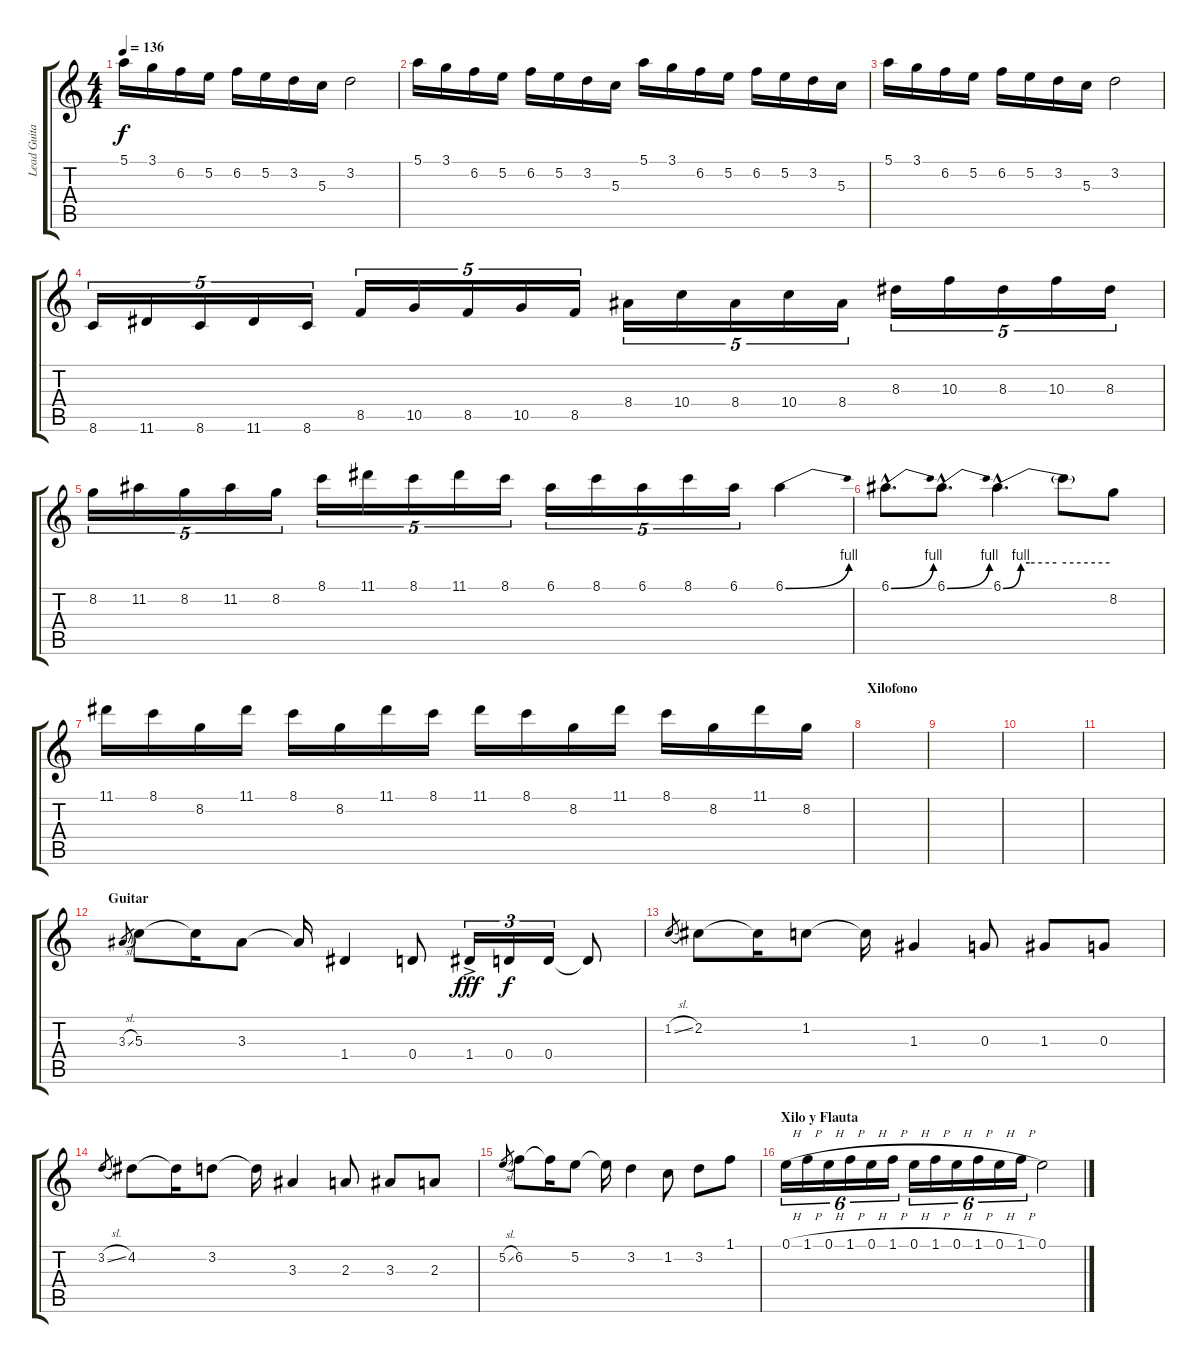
\track ("Lead Guitar" "Lead Guita") {instrument distortionguitar}
\staff {score tabs}
\tuning (E4 B3 G3 D3 A2 E2) {hide}
\ts (4 4)
\tempo 136
\clef g2
\ks c
5.1.16{dy f} 3.1.16 6.2.16 5.2.16 6.2.16 5.2.16 3.2.16 5.3.16 3.2.2 |
5.1.16 3.1.16 6.2.16 5.2.16 6.2.16 5.2.16 3.2.16 5.3.16 5.1.16 3.1.16 6.2.16 5.2.16 6.2.16 5.2.16 3.2.16 5.3.16 |
5.1.16 3.1.16 6.2.16 5.2.16 6.2.16 5.2.16 3.2.16 5.3.16 3.2.2 |
\section ("" "")
8.6.16{tu (5 4)} 11.6.16{tu (5 4)} 8.6.16{tu (5 4)} 11.6.16{tu (5 4)} 8.6.16{tu (5 4)} 8.5.16{tu (5 4)} 10.5.16{tu (5 4)} 8.5.16{tu (5 4)} 10.5.16{tu (5 4)} 8.5.16{tu (5 4)} 8.4.16{tu (5 4)} 10.4.16{tu (5 4)} 8.4.16{tu (5 4)} 10.4.16{tu (5 4)} 8.4.16{tu (5 4)} 8.3.16{tu (5 4)} 10.3.16{tu (5 4)} 8.3.16{tu (5 4)} 10.3.16{tu (5 4)} 8.3.16{tu (5 4)} |
8.2.16{tu (5 4)} 11.2.16{tu (5 4)} 8.2.16{tu (5 4)} 11.2.16{tu (5 4)} 8.2.16{tu (5 4)} 8.1.16{tu (5 4)} 11.1.16{tu (5 4)} 8.1.16{tu (5 4)} 11.1.16{tu (5 4)} 8.1.16{tu (5 4)} 6.1.16{tu (5 4)} 8.1.16{tu (5 4)} 6.1.16{tu (5 4)} 8.1.16{tu (5 4)} 6.1.16{tu (5 4)} 6.1{be (bend 0 0 60 4)}.4 |
6.1{be (bend 0 0 60 4) hac}.8{d} 6.1{be (bend 0 0 60 4) hac}.8{d} 6.1{be (custom 0 0 10 4 15 4 30 4 60 4) hac}.4{d} 6.1{t}.8 8.2.8 |
11.1.16 8.1.16 8.2.16 11.1.16 8.1.16 8.2.16 11.1.16 8.1.16 11.1.16 8.1.16 8.2.16 11.1.16 8.1.16 8.2.16 11.1.16 8.2.16 |
\section ("" "Xilofono")
|
|
|
|
\section ("" "Guitar")
3.3{sl}.8{gr} 5.3.8 5.3{t}.16 3.3.8 3.3{t}.16 1.4.4 0.4.8 1.4{ac}.16{tu (3 2) dy fff} 0.4.16{tu (3 2) dy f} 0.4.16{tu (3 2)} 0.4{t}.8 |
1.2{sl}.8{gr} 2.2.8{volume 14} 2.2{t}.16 1.2.8 1.2{t}.16 1.3.4 0.3.8 1.3.8 0.3.8 |
3.2{sl}.8{gr} 4.2.8 4.2{t}.16 3.2.8 3.2{t}.16 3.3.4 2.3.8 3.3.8 2.3.8 |
5.2{sl}.8{gr} 6.2.8 6.2{t}.16 5.2.8 5.2{t}.16 3.2.4 1.2.8 3.2.8 1.1.8 |
\section ("" "Xilo y Flauta")
0.1{h}.16{tu (6 4)} 1.1{h}.16{tu (6 4)} 0.1{h}.16{tu (6 4)} 1.1{h}.16{tu (6 4)} 0.1{h}.16{tu (6 4)} 1.1{h}.16{tu (6 4)} 0.1{h}.16{tu (6 4)} 1.1{h}.16{tu (6 4)} 0.1{h}.16{tu (6 4)} 1.1{h}.16{tu (6 4)} 0.1{h}.16{tu (6 4)} 1.1{h}.16{tu (6 4)} 0.1.2
